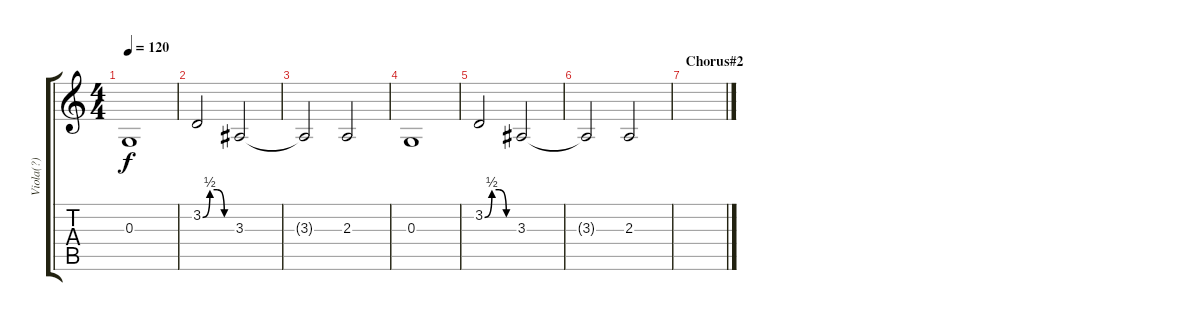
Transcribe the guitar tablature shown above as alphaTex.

\track ("Viola(?)" "Viola(?)") {instrument viola}
\staff {score tabs}
\tuning (E4 B3 G3 D3 A2 E2) {hide}
\ts (4 4)
\tempo 120
\clef g2
\ks c
0.3.1{dy f} |
3.2{be (custom 0 0 15 2 30 2 45 0 60 0)}.2 3.3.2 |
3.3{t}.2 2.3.2 |
0.3.1 |
3.2{be (custom 0 0 15 2 30 2 45 0 60 0)}.2 3.3.2 |
3.3{t}.2 2.3.2 |
\section ("" "Chorus#2")
